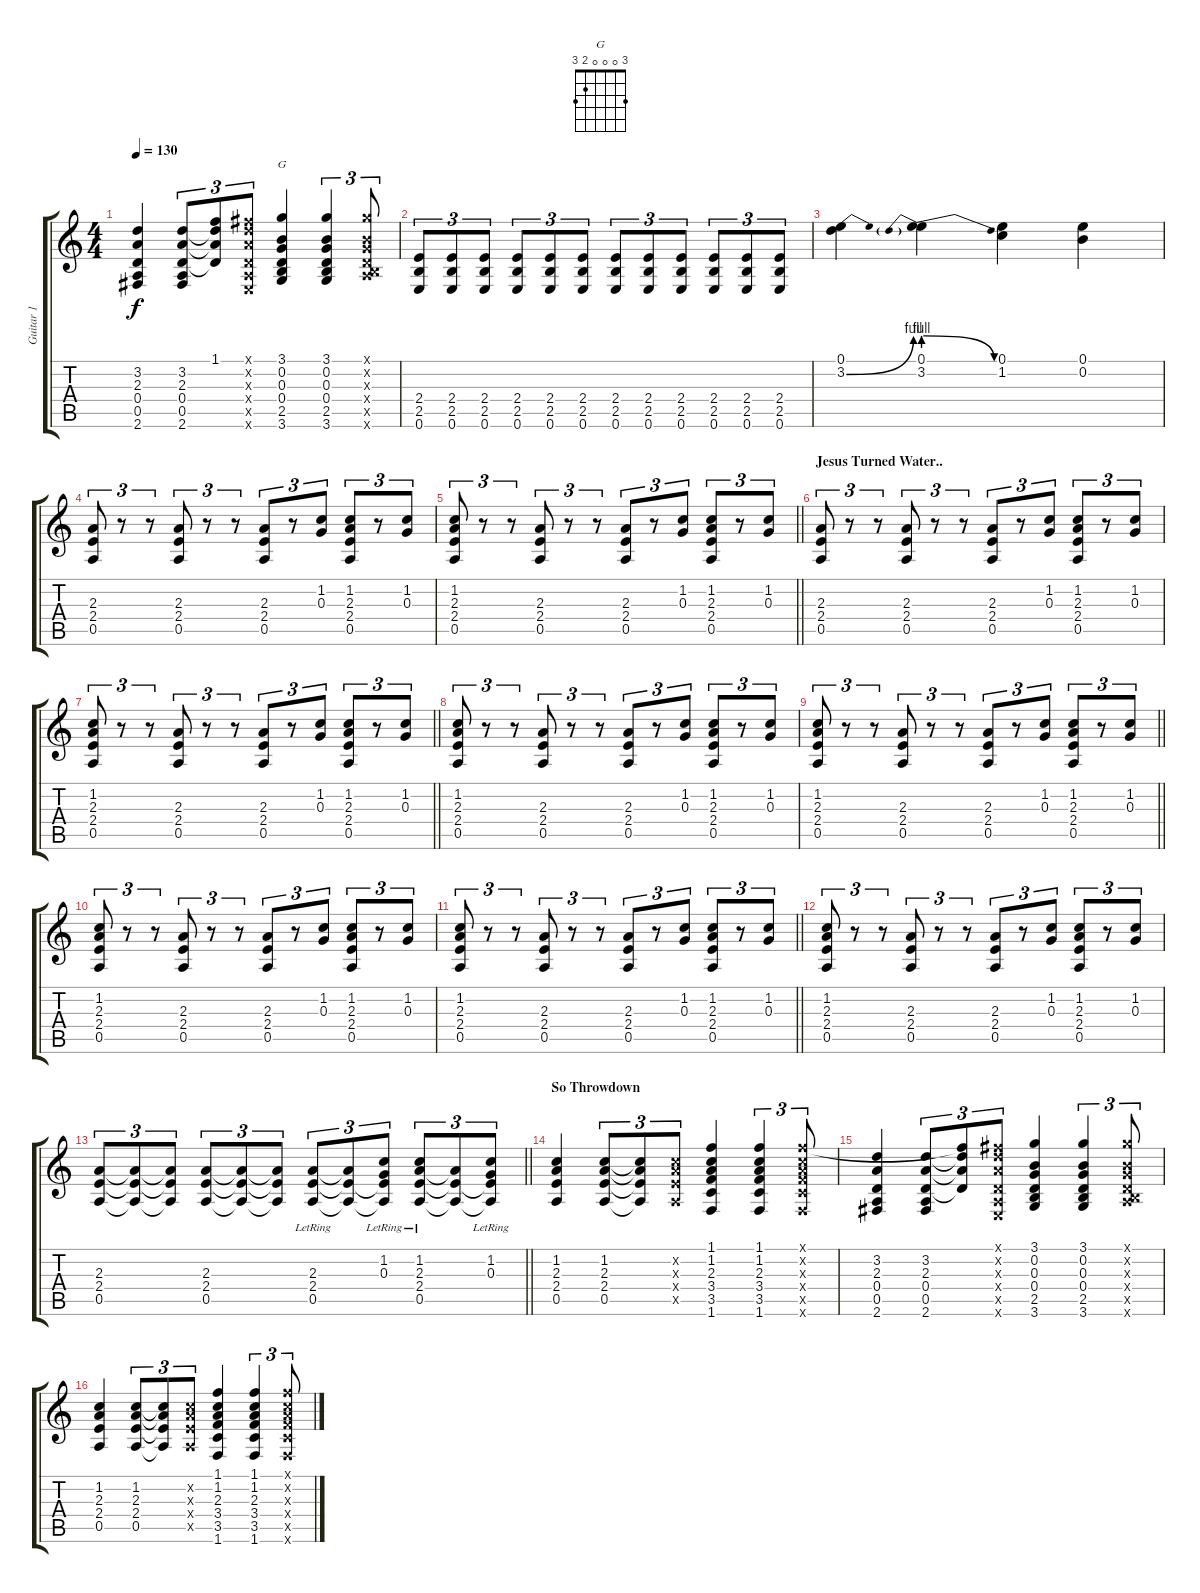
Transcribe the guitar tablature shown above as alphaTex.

\track ("Guitar 1" "Guitar 1") {instrument acousticguitarsteel}
\staff {score tabs}
\tuning (E4 B3 G3 D3 A2 E2) {hide}
\chord ("G" 3 0 0 0 2 3)
\ts (4 4)
\tempo 130
\clef g2
\ks c
(3.2 2.3 0.4 0.5 2.6).4{dy f} (3.2 2.3 0.4 0.5 2.6).8{tu (3 2)} (1.1{t} 3.2{t} 2.3{t} 0.4{t}).8{tu (3 2)} (2.1{x} 3.2{x} 2.3{x} 0.4{x} 0.5{x} 0.6{x}).8{tu (3 2)} (3.1 0.2 0.3 0.4 2.5 3.6).4{ch "G"} (3.1 0.2 0.3 0.4 2.5 3.6).4{tu (3 2)} (3.1{x} 0.2{x} 0.3{x} 0.4{x} 2.5{x} 5.6{x}).8{tu (3 2)} |
(2.4 2.5 0.6).8{tu (3 2)} (2.4 2.5 0.6).8{tu (3 2)} (2.4 2.5 0.6).8{tu (3 2)} (2.4 2.5 0.6).8{tu (3 2)} (2.4 2.5 0.6).8{tu (3 2)} (2.4 2.5 0.6).8{tu (3 2)} (2.4 2.5 0.6).8{tu (3 2)} (2.4 2.5 0.6).8{tu (3 2)} (2.4 2.5 0.6).8{tu (3 2)} (2.4 2.5 0.6).8{tu (3 2)} (2.4 2.5 0.6).8{tu (3 2)} (2.4 2.5 0.6).8{tu (3 2)} |
(0.1 3.2{be (bend 0 0 60 4)}).4 (0.1 3.2{be (prebendrelease 0 4 60 0)}).4 (0.1 1.2).4 (0.1 0.2).4 |
(2.3 2.4 0.5).8{tu (3 2)} r.8{tu (3 2)} r.8{tu (3 2)} (2.3 2.4 0.5).8{tu (3 2)} r.8{tu (3 2)} r.8{tu (3 2)} (2.3 2.4 0.5).8{tu (3 2)} r.8{tu (3 2)} (1.2 0.3).8{tu (3 2)} (1.2 2.3 2.4 0.5).8{tu (3 2)} r.8{tu (3 2)} (1.2 0.3).8{tu (3 2)} |
\barLineRight lightlight
(1.2 2.3 2.4 0.5).8{tu (3 2)} r.8{tu (3 2)} r.8{tu (3 2)} (2.3 2.4 0.5).8{tu (3 2)} r.8{tu (3 2)} r.8{tu (3 2)} (2.3 2.4 0.5).8{tu (3 2)} r.8{tu (3 2)} (1.2 0.3).8{tu (3 2)} (1.2 2.3 2.4 0.5).8{tu (3 2)} r.8{tu (3 2)} (1.2 0.3).8{tu (3 2)} |
\section ("" "Jesus Turned Water..")
(2.3 2.4 0.5).8{tu (3 2)} r.8{tu (3 2)} r.8{tu (3 2)} (2.3 2.4 0.5).8{tu (3 2)} r.8{tu (3 2)} r.8{tu (3 2)} (2.3 2.4 0.5).8{tu (3 2)} r.8{tu (3 2)} (1.2 0.3).8{tu (3 2)} (1.2 2.3 2.4 0.5).8{tu (3 2)} r.8{tu (3 2)} (1.2 0.3).8{tu (3 2)} |
\barLineRight lightlight
(1.2 2.3 2.4 0.5).8{tu (3 2)} r.8{tu (3 2)} r.8{tu (3 2)} (2.3 2.4 0.5).8{tu (3 2)} r.8{tu (3 2)} r.8{tu (3 2)} (2.3 2.4 0.5).8{tu (3 2)} r.8{tu (3 2)} (1.2 0.3).8{tu (3 2)} (1.2 2.3 2.4 0.5).8{tu (3 2)} r.8{tu (3 2)} (1.2 0.3).8{tu (3 2)} |
(1.2 2.3 2.4 0.5).8{tu (3 2)} r.8{tu (3 2)} r.8{tu (3 2)} (2.3 2.4 0.5).8{tu (3 2)} r.8{tu (3 2)} r.8{tu (3 2)} (2.3 2.4 0.5).8{tu (3 2)} r.8{tu (3 2)} (1.2 0.3).8{tu (3 2)} (1.2 2.3 2.4 0.5).8{tu (3 2)} r.8{tu (3 2)} (1.2 0.3).8{tu (3 2)} |
\barLineRight lightlight
(1.2 2.3 2.4 0.5).8{tu (3 2)} r.8{tu (3 2)} r.8{tu (3 2)} (2.3 2.4 0.5).8{tu (3 2)} r.8{tu (3 2)} r.8{tu (3 2)} (2.3 2.4 0.5).8{tu (3 2)} r.8{tu (3 2)} (1.2 0.3).8{tu (3 2)} (1.2 2.3 2.4 0.5).8{tu (3 2)} r.8{tu (3 2)} (1.2 0.3).8{tu (3 2)} |
(1.2 2.3 2.4 0.5).8{tu (3 2)} r.8{tu (3 2)} r.8{tu (3 2)} (2.3 2.4 0.5).8{tu (3 2)} r.8{tu (3 2)} r.8{tu (3 2)} (2.3 2.4 0.5).8{tu (3 2)} r.8{tu (3 2)} (1.2 0.3).8{tu (3 2)} (1.2 2.3 2.4 0.5).8{tu (3 2)} r.8{tu (3 2)} (1.2 0.3).8{tu (3 2)} |
\barLineRight lightlight
(1.2 2.3 2.4 0.5).8{tu (3 2)} r.8{tu (3 2)} r.8{tu (3 2)} (2.3 2.4 0.5).8{tu (3 2)} r.8{tu (3 2)} r.8{tu (3 2)} (2.3 2.4 0.5).8{tu (3 2)} r.8{tu (3 2)} (1.2 0.3).8{tu (3 2)} (1.2 2.3 2.4 0.5).8{tu (3 2)} r.8{tu (3 2)} (1.2 0.3).8{tu (3 2)} |
(1.2 2.3 2.4 0.5).8{tu (3 2)} r.8{tu (3 2)} r.8{tu (3 2)} (2.3 2.4 0.5).8{tu (3 2)} r.8{tu (3 2)} r.8{tu (3 2)} (2.3 2.4 0.5).8{tu (3 2)} r.8{tu (3 2)} (1.2 0.3).8{tu (3 2)} (1.2 2.3 2.4 0.5).8{tu (3 2)} r.8{tu (3 2)} (1.2 0.3).8{tu (3 2)} |
\barLineRight lightlight
(2.3 2.4 0.5).8{tu (3 2)} (2.3{t} 2.4{t} 0.5{t}).8{tu (3 2)} (2.3{t} 2.4{t} 0.5{t}).8{tu (3 2)} (2.3 2.4 0.5).8{tu (3 2)} (2.3{t} 2.4{t} 0.5{t}).8{tu (3 2)} (2.3{t} 2.4{t} 0.5{t}).8{tu (3 2)} (2.3{lr} 2.4{lr} 0.5{lr}).8{tu (3 2)} (2.3{t} 2.4{t} 0.5{t}).8{tu (3 2)} (1.2{lr} 0.3 2.4{t} 0.5{t}).8{tu (3 2)} (1.2 2.3{lr} 2.4{lr} 0.5{lr}).8{tu (3 2)} (2.3{t} 2.4{t} 0.5{t}).8{tu (3 2)} (1.2{lr} 0.3 2.4{t} 0.5{t}).8{tu (3 2)} |
\section ("" "So Throwdown")
(1.2 2.3 2.4 0.5).4 (1.2 2.3 2.4 0.5).8{tu (3 2)} (1.2{t} 2.3{t} 2.4{t} 0.5{t}).8{tu (3 2)} (1.2{x} 2.3{x} 2.4{x} 0.5{x}).8{tu (3 2)} (1.1 1.2 2.3 3.4 3.5 1.6).4 (1.1 1.2 2.3 3.4 3.5 1.6).4{tu (3 2)} (1.1{x} 1.2{x} 2.3{x} 3.4{x} 3.5{x} 1.6{x}).8{tu (3 2)} |
(3.2 2.3 0.4 0.5 2.6).4 (3.2 2.3 0.4 0.5 2.6).8{tu (3 2)} (1.1{t} 3.2{t} 2.3{t} 0.4{t}).8{tu (3 2)} (2.1{x} 3.2{x} 2.3{x} 0.4{x} 0.5{x} 0.6{x}).8{tu (3 2)} (3.1 0.2 0.3 0.4 2.5 3.6).4 (3.1 0.2 0.3 0.4 2.5 3.6).4{tu (3 2)} (3.1{x} 0.2{x} 0.3{x} 0.4{x} 2.5{x} 5.6{x}).8{tu (3 2)} |
(1.2 2.3 2.4 0.5).4 (1.2 2.3 2.4 0.5).8{tu (3 2)} (1.2{t} 2.3{t} 2.4{t} 0.5{t}).8{tu (3 2)} (1.2{x} 2.3{x} 2.4{x} 0.5{x}).8{tu (3 2)} (1.1 1.2 2.3 3.4 3.5 1.6).4 (1.1 1.2 2.3 3.4 3.5 1.6).4{tu (3 2)} (1.1{x} 1.2{x} 2.3{x} 3.4{x} 3.5{x} 1.6{x}).8{tu (3 2)}
